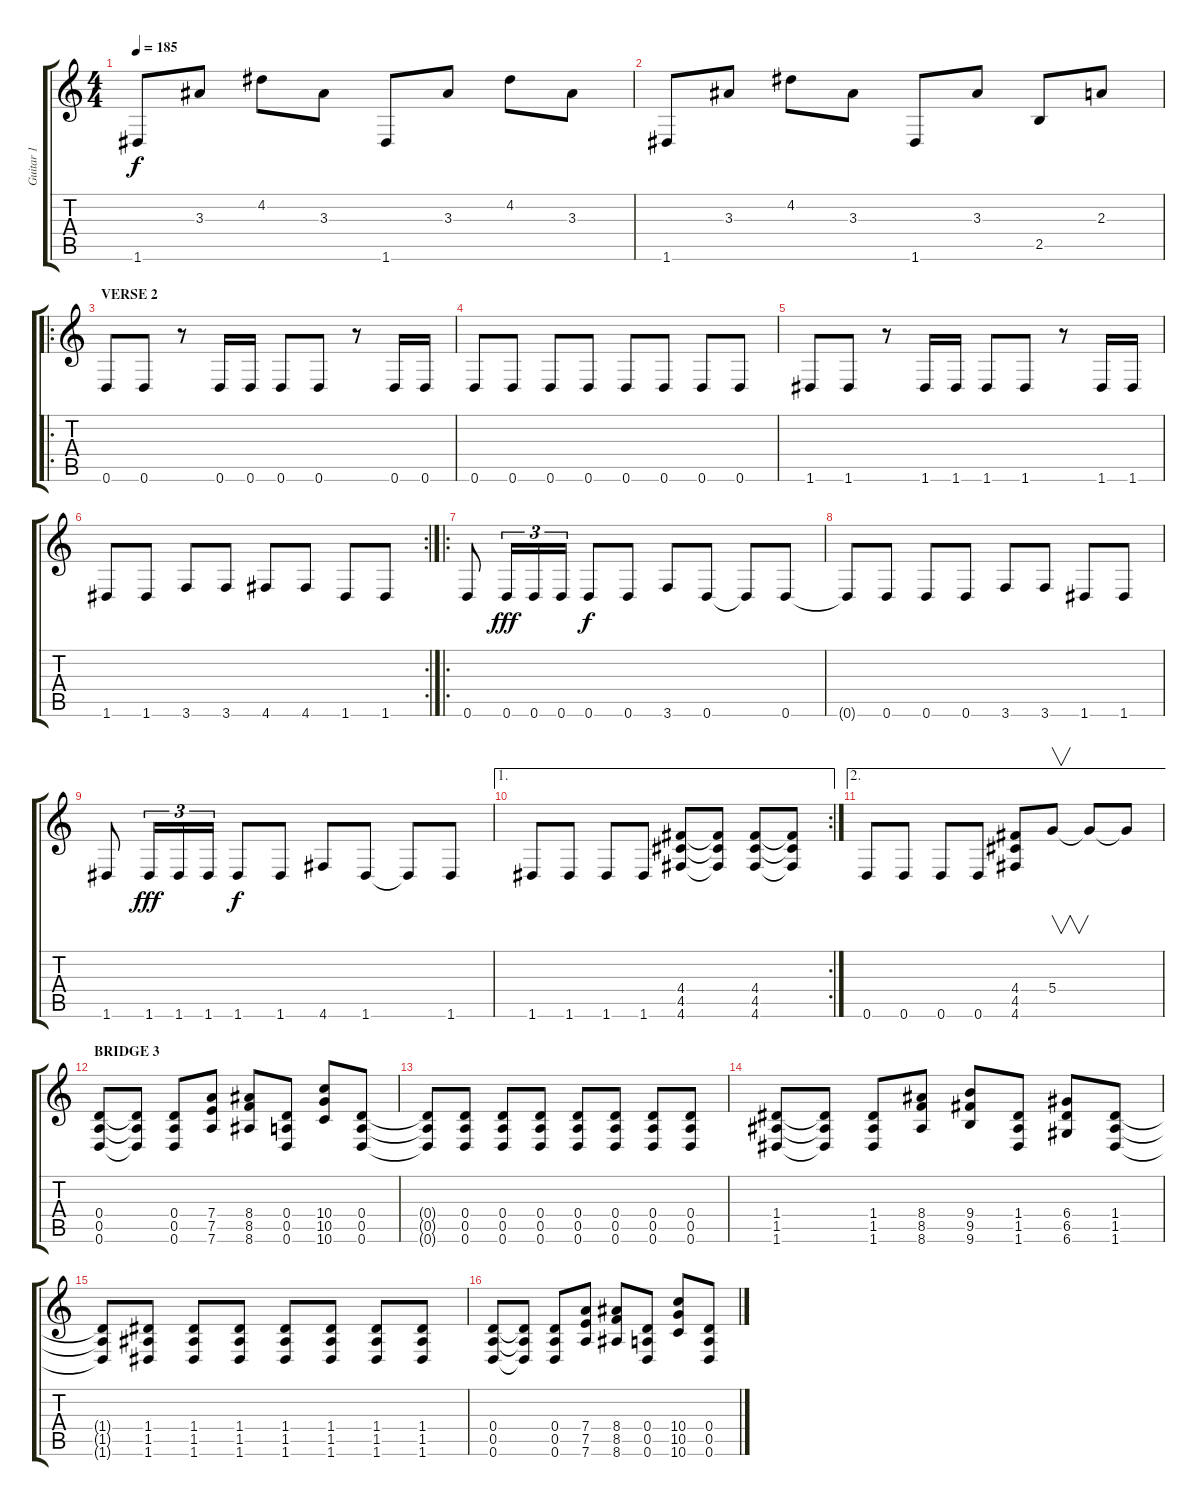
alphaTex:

\track ("Guitar 1" "Guitar 1") {instrument distortionguitar}
\staff {score tabs}
\tuning (E4 B3 G3 D3 A2 D2) {hide}
\ts (4 4)
\tempo 185
\clef g2
\ks c
1.6.8{dy f} 3.3.8 4.2.8 3.3.8 1.6.8 3.3.8 4.2.8 3.3.8 |
1.6.8 3.3.8 4.2.8 3.3.8 1.6.8 3.3.8 2.5.8 2.3.8 |
\ro
\section ("" "VERSE 2")
0.6.8{instrument distortionguitar} 0.6.8 r.8 0.6.16 0.6.16 0.6.8 0.6.8 r.8 0.6.16 0.6.16 |
0.6.8 0.6.8 0.6.8 0.6.8 0.6.8 0.6.8 0.6.8 0.6.8 |
1.6.8 1.6.8 r.8 1.6.16 1.6.16 1.6.8 1.6.8 r.8 1.6.16 1.6.16 |
\rc 2
1.6.8 1.6.8 3.6.8 3.6.8 4.6.8 4.6.8 1.6.8 1.6.8 |
\ro
0.6.8 0.6.16{tu (3 2) dy fff} 0.6.16{tu (3 2)} 0.6.16{tu (3 2)} 0.6.8{dy f} 0.6.8 3.6.8 0.6.8 0.6{t}.8 0.6.8 |
0.6{t}.8 0.6.8 0.6.8 0.6.8 3.6.8 3.6.8 1.6.8 1.6.8 |
1.6.8 1.6.16{tu (3 2) dy fff} 1.6.16{tu (3 2)} 1.6.16{tu (3 2)} 1.6.8{dy f} 1.6.8 4.6.8 1.6.8 1.6{t}.8 1.6.8 |
\ae 1
\rc 2
1.6.8 1.6.8 1.6.8 1.6.8 (4.4 4.5 4.6).8 (4.4{t} 4.5{t} 4.6{t}).8 (4.4 4.5 4.6).8 (4.4{t} 4.5{t} 4.6{t}).8 |
\ae 2
0.6.8 0.6.8 0.6.8 0.6.8 (4.4 4.5 4.6).8 5.4.8{v instrument guitarharmonics} 5.4{t}.8 5.4{t}.8 |
\section ("" "BRIDGE 3")
(0.4 0.5 0.6).8{instrument distortionguitar} (0.4{t} 0.5{t} 0.6{t}).8 (0.4 0.5 0.6).8 (7.4 7.5 7.6).8 (8.4 8.5 8.6).8 (0.4 0.5 0.6).8 (10.4 10.5 10.6).8 (0.4 0.5 0.6).8 |
(0.4{t} 0.5{t} 0.6{t}).8 (0.4 0.5 0.6).8 (0.4 0.5 0.6).8 (0.4 0.5 0.6).8 (0.4 0.5 0.6).8 (0.4 0.5 0.6).8 (0.4 0.5 0.6).8 (0.4 0.5 0.6).8 |
(1.4 1.5 1.6).8 (1.4{t} 1.5{t} 1.6{t}).8 (1.4 1.5 1.6).8 (8.4 8.5 8.6).8 (9.4 9.5 9.6).8 (1.4 1.5 1.6).8 (6.4 6.5 6.6).8 (1.4 1.5 1.6).8 |
(1.4{t} 1.5{t} 1.6{t}).8 (1.4 1.5 1.6).8 (1.4 1.5 1.6).8 (1.4 1.5 1.6).8 (1.4 1.5 1.6).8 (1.4 1.5 1.6).8 (1.4 1.5 1.6).8 (1.4 1.5 1.6).8 |
(0.4 0.5 0.6).8 (0.4{t} 0.5{t} 0.6{t}).8 (0.4 0.5 0.6).8 (7.4 7.5 7.6).8 (8.4 8.5 8.6).8 (0.4 0.5 0.6).8 (10.4 10.5 10.6).8 (0.4 0.5 0.6).8
